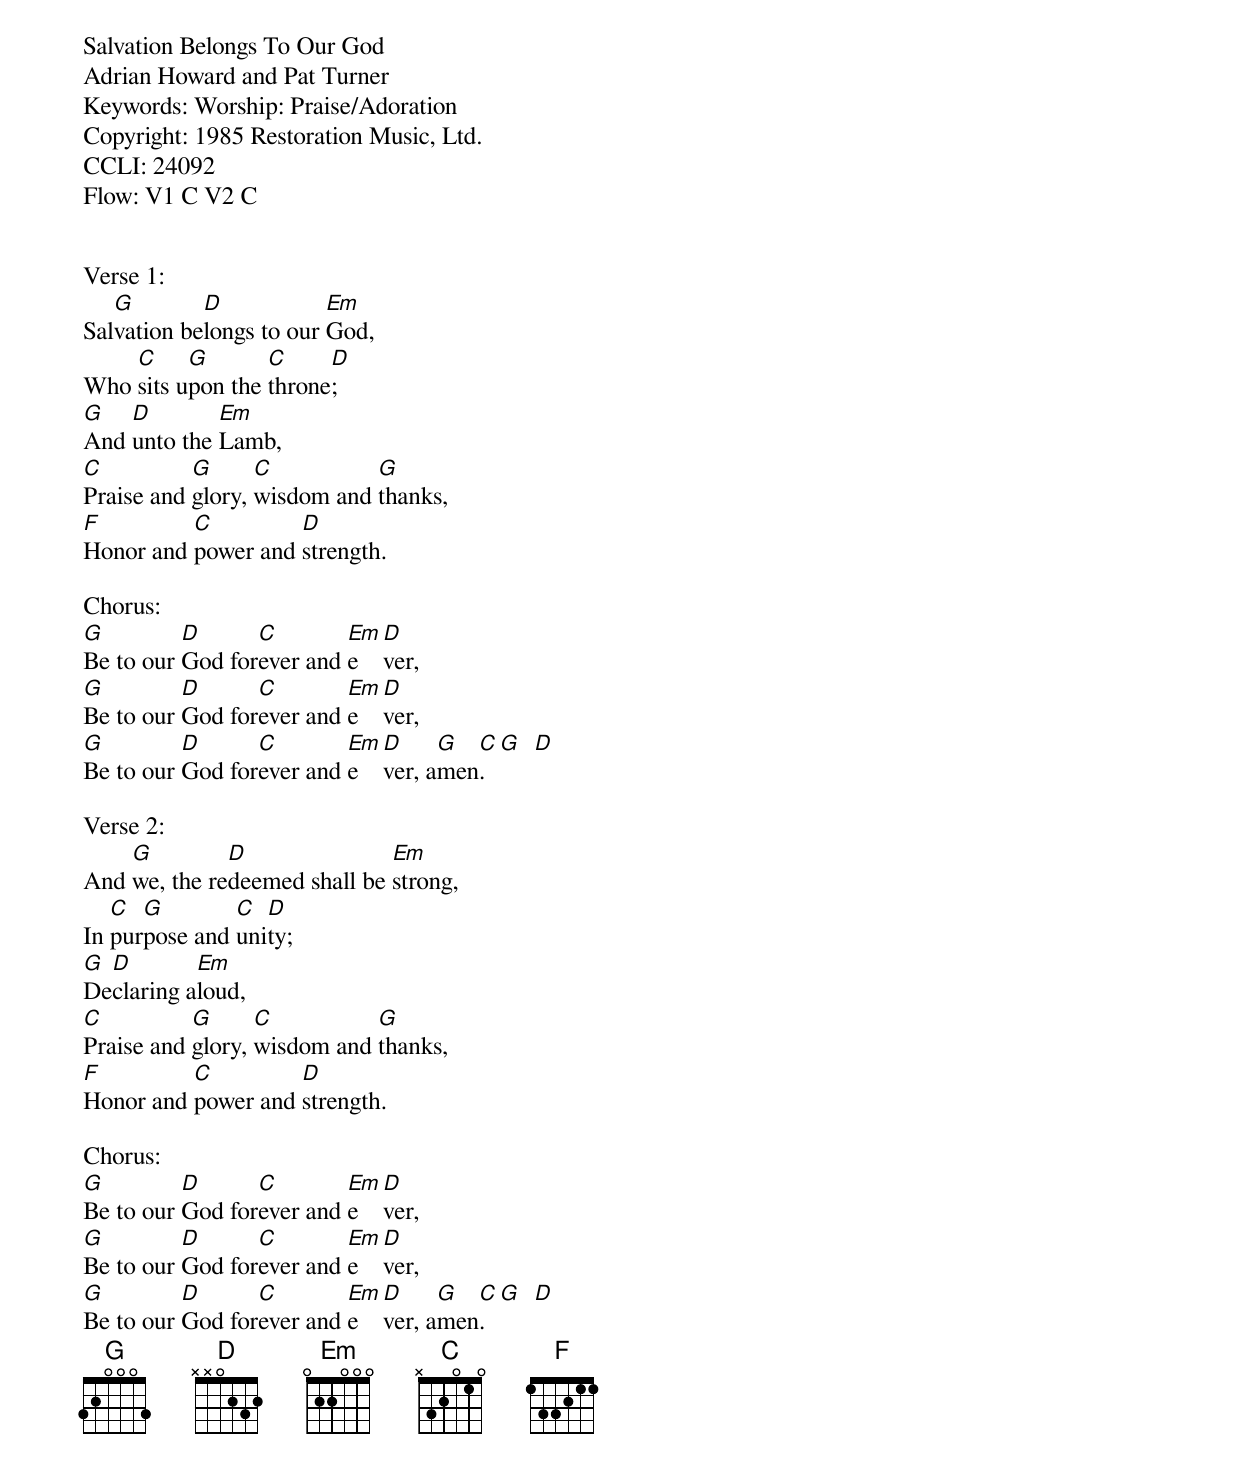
Salvation Belongs To Our God
Adrian Howard and Pat Turner
Keywords: Worship: Praise/Adoration
Copyright: 1985 Restoration Music, Ltd.
CCLI: 24092
Flow: V1 C V2 C


Verse 1:
Sal[G]vation be[D]longs to our [Em]God,
Who [C]sits u[G]pon the [C]throne[D];
[G]And [D]unto the [Em]Lamb,
[C]Praise and [G]glory, [C]wisdom and [G]thanks,
[F]Honor and [C]power and [D]strength.

Chorus:
[G]Be to our [D]God for[C]ever and [Em]e[D]ver,
[G]Be to our [D]God for[C]ever and [Em]e[D]ver,
[G]Be to our [D]God for[C]ever and [Em]e[D]ver, a[G]men[C]. [G]  [D]

Verse 2:
And [G]we, the re[D]deemed shall be [Em]strong,
In [C]pur[G]pose and [C]uni[D]ty;
[G]De[D]claring a[Em]loud,
[C]Praise and [G]glory, [C]wisdom and [G]thanks,
[F]Honor and [C]power and [D]strength.

Chorus:
[G]Be to our [D]God for[C]ever and [Em]e[D]ver,
[G]Be to our [D]God for[C]ever and [Em]e[D]ver,
[G]Be to our [D]God for[C]ever and [Em]e[D]ver, a[G]men[C]. [G]  [D]
